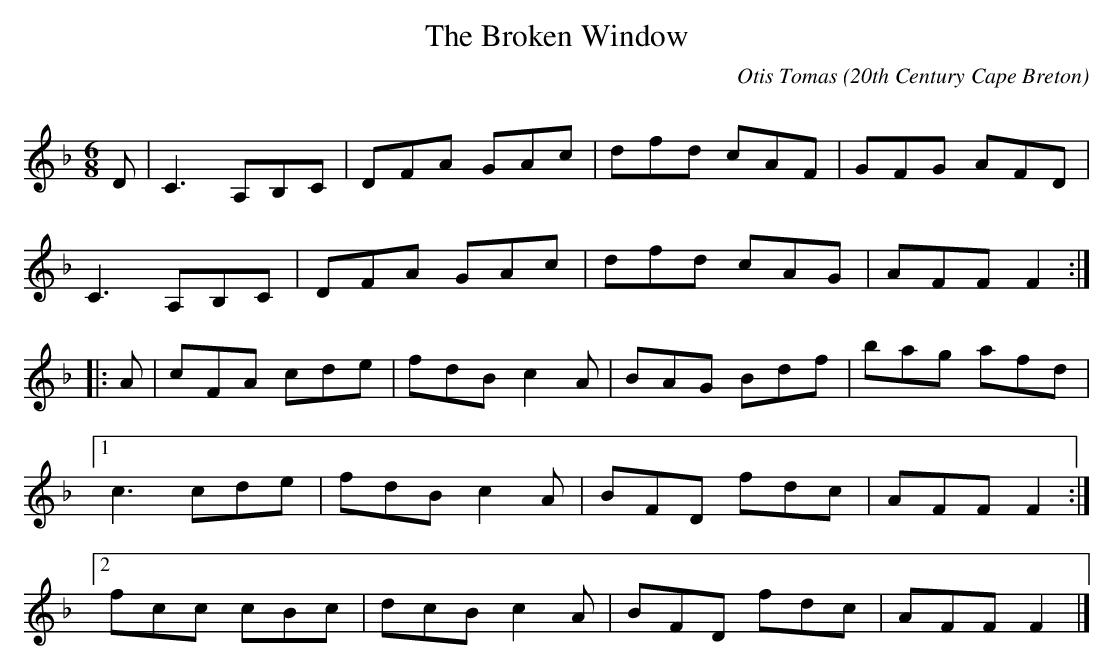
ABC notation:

X:1
T:The Broken Window
C:Otis Tomas
O:20th Century Cape Breton
Q:300
L:1/8
M:6/8
K:F
D|C3 A,B,C|DFA GAc|dfd cAF|GFG AFD|
C3 A,B,C|DFA GAc|dfd cAG|AFF F2:|
|:A|cFA cde|fdB c2 A|BAG Bdf|bag afd|
[1 c3 cde|fdB c2 A|BFD fdc|AFF F2:|
[2 fcc cBc|dcB c2 A|BFD fdc|AFF F2|]
